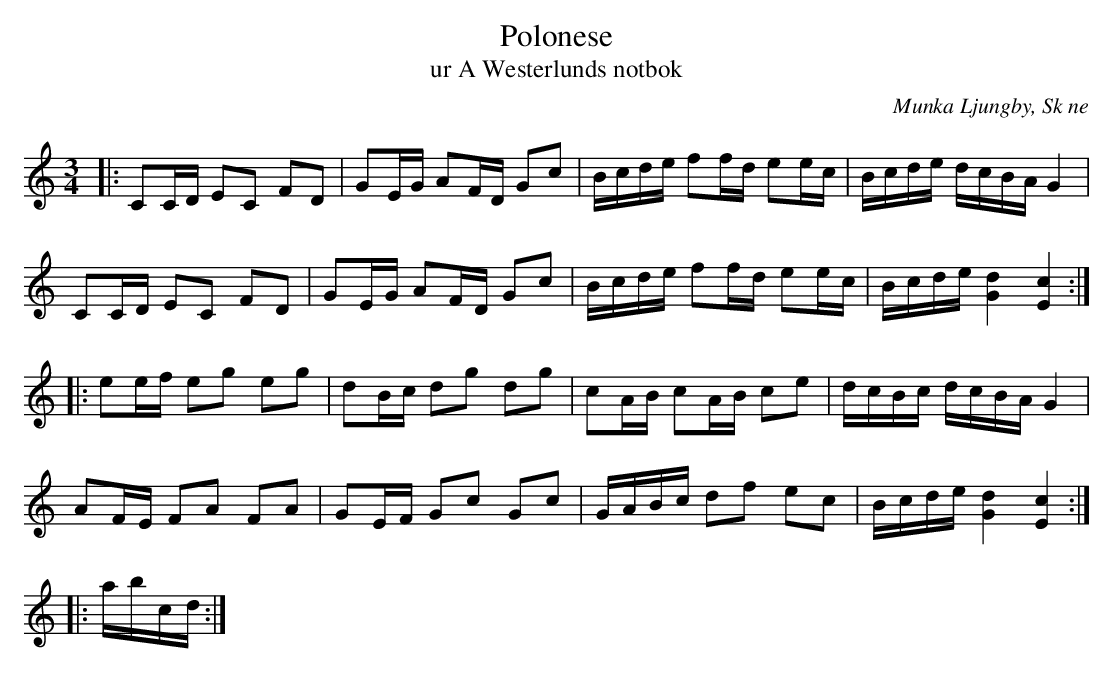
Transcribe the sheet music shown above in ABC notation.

X:1
T:Polonese
T:ur A Westerlunds notbok
O:Munka Ljungby, Sk ne
M:3/4
L:1/16
K:C
|:C2CD E2C2 F2D2|G2EG A2FD G2c2|Bcde f2fd e2ec|Bcde dcBAG4|
C2CD E2C2 F2D2|G2EG A2FD G2c2|Bcde f2fd e2ec|Bcde [Gd]4[Ec]4:|
|:e2ef e2g2 e2g2|d2Bc d2g2 d2g2|c2AB c2AB c2e2|dcBc dcBAG4|
A2FE F2A2 F2A2|G2EF G2c2 G2c2|GABc d2f2 e2c2|Bcde [Gd]4[Ec]4:|
|: abcd :|
